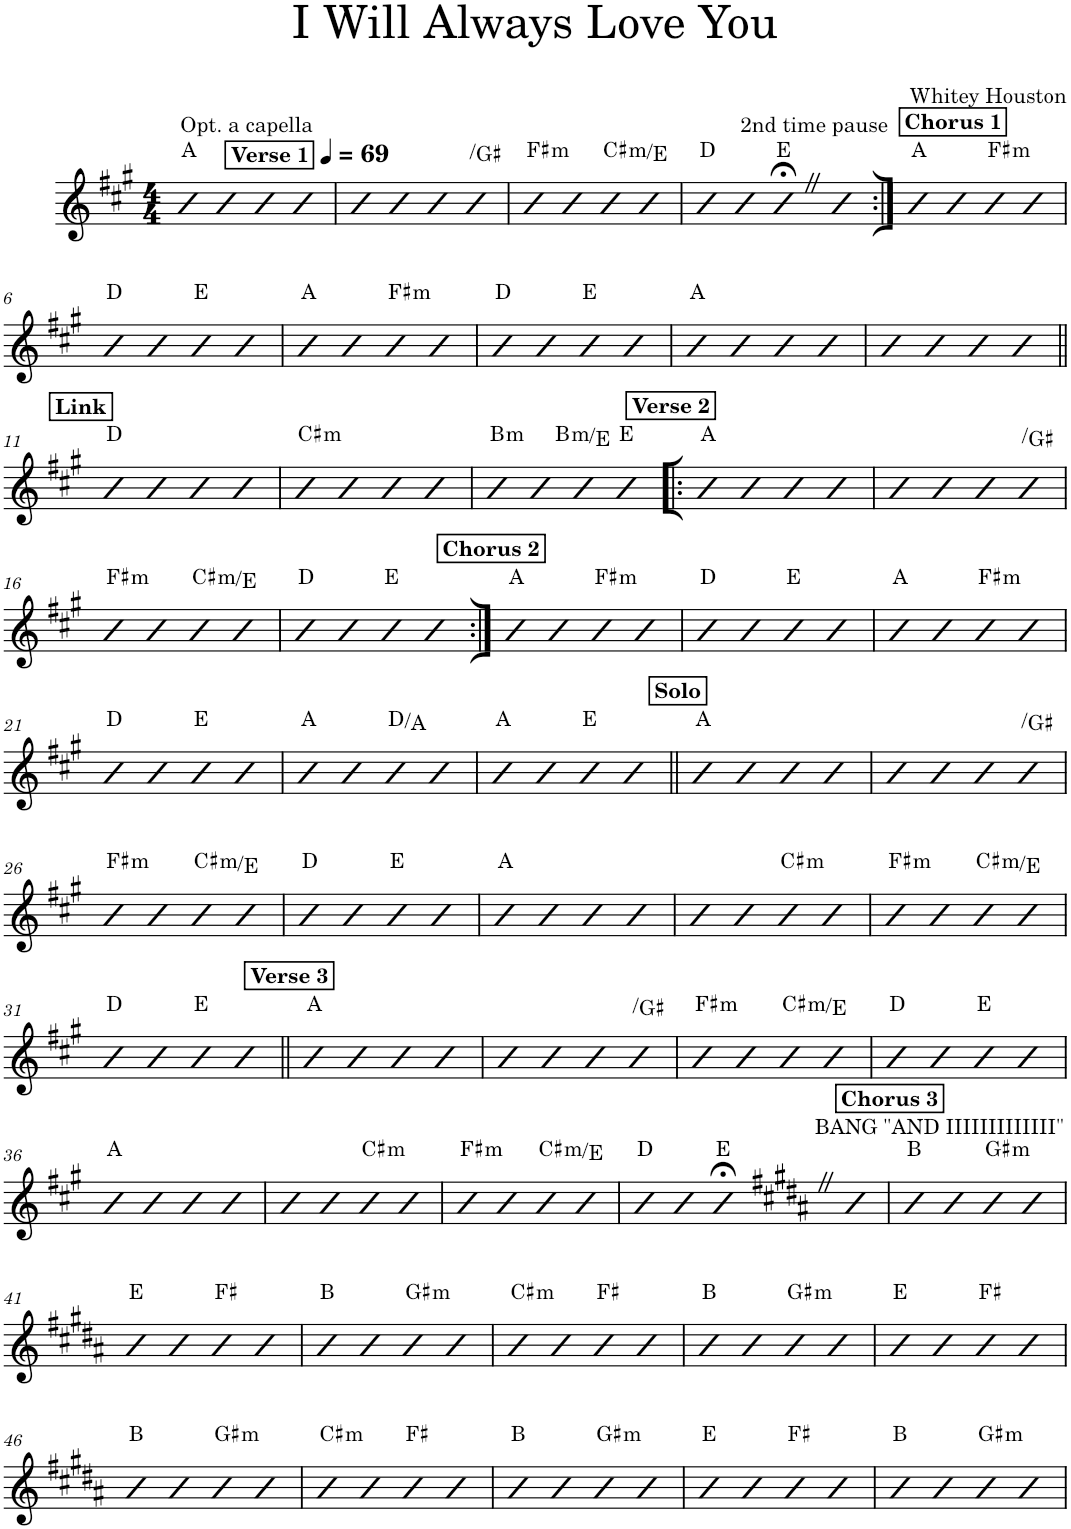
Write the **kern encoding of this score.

**kern	**harte
*part1	*part1
*staff1	*
*I"Piano	*
*I'Pno.	*
*clefG2	*
*k[f#c#g#]	*
*M4/4	*
*MM69	*
!!LO:REH:place=s1:a:B:cj:t=Verse 1
=1	=1
!LO:TX:a:t=Opt. a capella	!
4b	A:maj
4b	.
4b	.
4b	.
=2	=2
4b	.
4b	.
4b	.
!	!LO:H:kt=N.C.
4b	N
=3	=3
!	!LO:H:kt=m
4b	F#:min
4b	.
!	!LO:H:kt=m
4b	C#:min/b3
4b	.
=4	=4
4b	D:maj
4b	.
4b;<Z	E:maj
!LO:TX:a:t=2nd time pause	!
4b	.
!!LO:REH:place=s1:a:B:cj:t=Chorus 1
=5:|!	=5:|!
4b	A:maj
4b	.
!	!LO:H:kt=m
4b	F#:min
4b	.
!!LO:LB:g=z
=6	=6
4b	D:maj
4b	.
4b	E:maj
4b	.
=7	=7
4b	A:maj
4b	.
!	!LO:H:kt=m
4b	F#:min
4b	.
=8	=8
4b	D:maj
4b	.
4b	E:maj
4b	.
=9	=9
4b	A:maj
4b	.
4b	.
4b	.
=10	=10
4b	.
4b	.
4b	.
4b	.
!!LO:LB:g=z
!!LO:REH:place=s1:a:B:cj:t=Link
=11||	=11||
4b	D:maj
4b	.
4b	.
4b	.
=12	=12
!	!LO:H:kt=m
4b	C#:min
4b	.
4b	.
4b	.
=13	=13
!	!LO:H:kt=m
4b	B:min
4b	.
!	!LO:H:kt=m
4b	B:min/4
4b	E:maj
!!LO:REH:place=s1:a:B:cj:t=Verse 2
=14!|:	=14!|:
4b	A:maj
4b	.
4b	.
4b	.
=15	=15
4b	.
4b	.
4b	.
!	!LO:H:kt=N.C.
4b	N
!!LO:LB:g=z
=16	=16
!	!LO:H:kt=m
4b	F#:min
4b	.
!	!LO:H:kt=m
4b	C#:min/b3
4b	.
=17	=17
4b	D:maj
4b	.
4b	E:maj
4b	.
!!LO:REH:place=s1:a:B:cj:t=Chorus 2
=18:|!	=18:|!
4b	A:maj
4b	.
!	!LO:H:kt=m
4b	F#:min
4b	.
=19	=19
4b	D:maj
4b	.
4b	E:maj
4b	.
=20	=20
4b	A:maj
4b	.
!	!LO:H:kt=m
4b	F#:min
4b	.
!!LO:LB:g=z
=21	=21
4b	D:maj
4b	.
4b	E:maj
4b	.
=22	=22
4b	A:maj
4b	.
4b	D:maj/5
4b	.
=23	=23
4b	A:maj
4b	.
4b	E:maj
4b	.
!!LO:REH:place=s1:a:B:cj:t=Solo
=24||	=24||
4b	A:maj
4b	.
4b	.
4b	.
=25	=25
4b	.
4b	.
4b	.
!	!LO:H:kt=N.C.
4b	N
!!LO:LB:g=z
=26	=26
!	!LO:H:kt=m
4b	F#:min
4b	.
!	!LO:H:kt=m
4b	C#:min/b3
4b	.
=27	=27
4b	D:maj
4b	.
4b	E:maj
4b	.
=28	=28
4b	A:maj
4b	.
4b	.
4b	.
=29	=29
4b	.
4b	.
!	!LO:H:kt=m
4b	C#:min
4b	.
=30	=30
!	!LO:H:kt=m
4b	F#:min
4b	.
!	!LO:H:kt=m
4b	C#:min/b3
4b	.
!!LO:LB:g=z
=31	=31
4b	D:maj
4b	.
4b	E:maj
4b	.
!!LO:REH:place=s1:a:B:cj:t=Verse 3
=32||	=32||
4b	A:maj
4b	.
4b	.
4b	.
=33	=33
4b	.
4b	.
4b	.
!	!LO:H:kt=N.C.
4b	N
=34	=34
!	!LO:H:kt=m
4b	F#:min
4b	.
!	!LO:H:kt=m
4b	C#:min/b3
4b	.
=35	=35
4b	D:maj
4b	.
4b	E:maj
4b	.
!!LO:LB:g=z
=36	=36
4b	A:maj
4b	.
4b	.
4b	.
=37	=37
4b	.
4b	.
!	!LO:H:kt=m
4b	C#:min
4b	.
=38	=38
!	!LO:H:kt=m
4b	F#:min
4b	.
!	!LO:H:kt=m
4b	C#:min/b3
4b	.
=39	=39
4b	D:maj
4b	.
4b;<Z	E:maj
!LO:TX:a:t=BANG "AND IIIIIIIIIIIII"	!
4b	.
!!LO:REH:place=s1:a:B:cj:t=Chorus 3
=40	=40
4b	B:maj
4b	.
!	!LO:H:kt=m
4b	G#:min
4b	.
!!LO:LB:g=z
=41	=41
4b	E:maj
4b	.
4b	F#:maj
4b	.
=42	=42
4b	B:maj
4b	.
!	!LO:H:kt=m
4b	G#:min
4b	.
=43	=43
!	!LO:H:kt=m
4b	C#:min
4b	.
4b	F#:maj
4b	.
=44	=44
4b	B:maj
4b	.
!	!LO:H:kt=m
4b	G#:min
4b	.
=45	=45
4b	E:maj
4b	.
4b	F#:maj
4b	.
!!LO:LB:g=z
=46	=46
4b	B:maj
4b	.
!	!LO:H:kt=m
4b	G#:min
4b	.
=47	=47
!	!LO:H:kt=m
4b	C#:min
4b	.
4b	F#:maj
4b	.
=48	=48
4b	B:maj
4b	.
!	!LO:H:kt=m
4b	G#:min
4b	.
=49	=49
4b	E:maj
4b	.
4b	F#:maj
4b	.
=50	=50
4b	B:maj
4b	.
!	!LO:H:kt=m
4b	G#:min
4b	.
=	=
*-	*-
